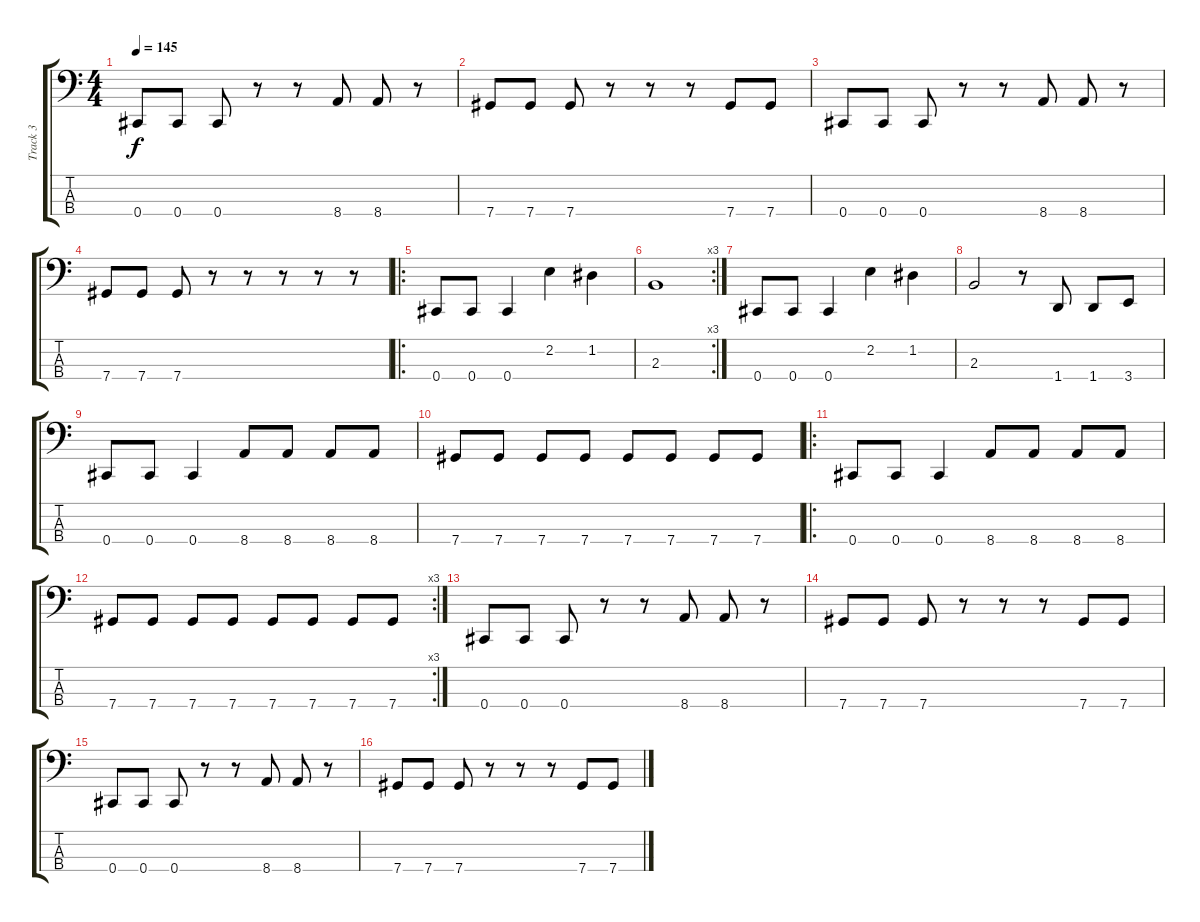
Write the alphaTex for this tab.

\track ("Track 3" "Track 3") {instrument electricbassfinger}
\staff {score tabs}
\tuning (G2 D2 A1 Db1) {hide}
\ts (4 4)
\tempo 145
\clef f4
\ks c
0.4.8{dy f} 0.4.8 0.4.8 r.8 r.8 8.4.8 8.4.8 r.8 |
7.4.8 7.4.8 7.4.8 r.8 r.8 r.8 7.4.8 7.4.8 |
0.4.8 0.4.8 0.4.8 r.8 r.8 8.4.8 8.4.8 r.8 |
7.4.8 7.4.8 7.4.8 r.8 r.8 r.8 r.8 r.8 |
\ro
0.4.8 0.4.8 0.4.4 2.2.4 1.2.4 |
\rc 3
2.3.1 |
0.4.8 0.4.8 0.4.4 2.2.4 1.2.4 |
2.3.2 r.8 1.4.8 1.4.8 3.4.8 |
0.4.8 0.4.8 0.4.4 8.4.8 8.4.8 8.4.8 8.4.8 |
7.4.8 7.4.8 7.4.8 7.4.8 7.4.8 7.4.8 7.4.8 7.4.8 |
\ro
0.4.8 0.4.8 0.4.4 8.4.8 8.4.8 8.4.8 8.4.8 |
\rc 3
7.4.8 7.4.8 7.4.8 7.4.8 7.4.8 7.4.8 7.4.8 7.4.8 |
0.4.8 0.4.8 0.4.8 r.8 r.8 8.4.8 8.4.8 r.8 |
7.4.8 7.4.8 7.4.8 r.8 r.8 r.8 7.4.8 7.4.8 |
0.4.8 0.4.8 0.4.8 r.8 r.8 8.4.8 8.4.8 r.8 |
7.4.8 7.4.8 7.4.8 r.8 r.8 r.8 7.4.8 7.4.8
